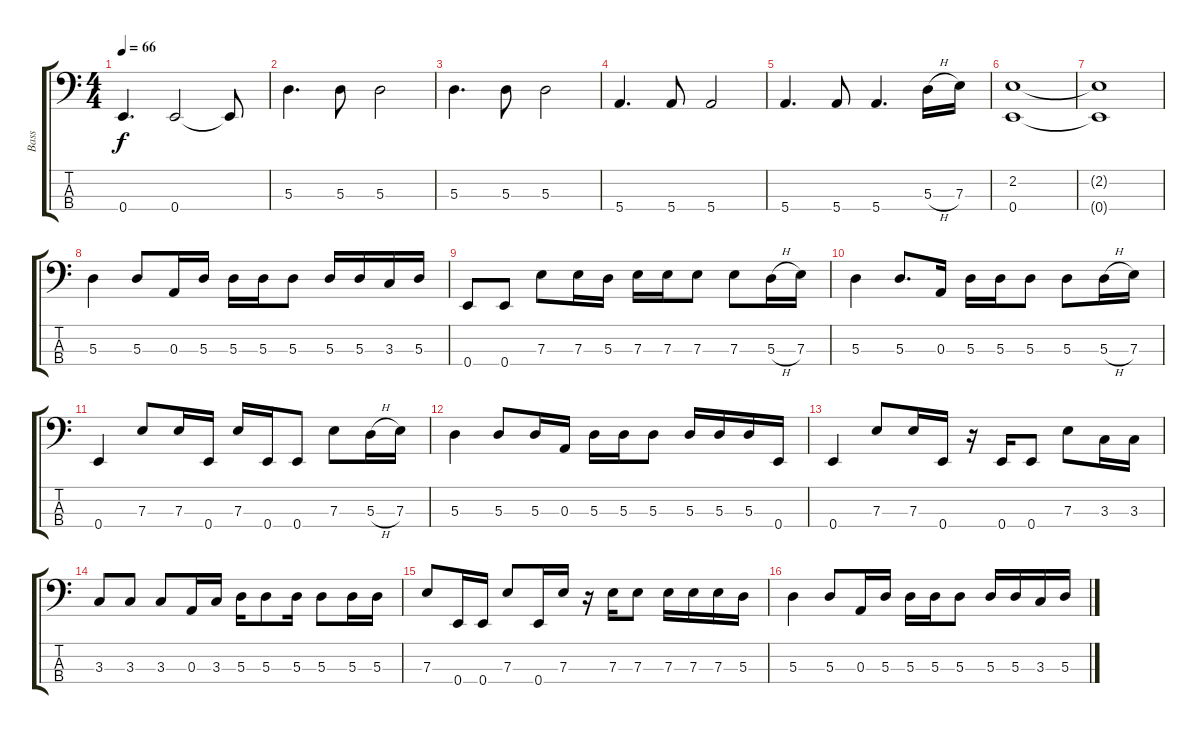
\track ("Bass" "Bass") {instrument electricbassfinger}
\staff {score tabs}
\tuning (G2 D2 A1 E1) {hide}
\ts (4 4)
\tempo 66
\clef f4
\ks c
0.4.4{d dy f} 0.4.2 0.4{t}.8 |
5.3.4{d} 5.3.8 5.3.2 |
5.3.4{d} 5.3.8 5.3.2 |
5.4.4{d} 5.4.8 5.4.2 |
5.4.4{d} 5.4.8 5.4.4{d} 5.3{h}.16 7.3.16 |
(2.2 0.4).1 |
(2.2{t} 0.4{t}).1 |
5.3.4 5.3.8 0.3.16 5.3.16 5.3.16 5.3.16 5.3.8 5.3.16 5.3.16 3.3.16 5.3.16 |
0.4.8 0.4.8 7.3.8 7.3.16 5.3.16 7.3.16 7.3.16 7.3.8 7.3.8 5.3{h}.16 7.3.16 |
5.3.4 5.3.8{d} 0.3.16 5.3.16 5.3.16 5.3.8 5.3.8 5.3{h}.16 7.3.16 |
0.4.4 7.3.8 7.3.16 0.4.16 7.3.16 0.4.16 0.4.8 7.3.8 5.3{h}.16 7.3.16 |
5.3.4 5.3.8 5.3.16 0.3.16 5.3.16 5.3.16 5.3.8 5.3.16 5.3.16 5.3.16 0.4.16 |
0.4.4 7.3.8 7.3.16 0.4.16 r.16 0.4.16 0.4.8 7.3.8 3.3.16 3.3.16 |
3.3.8 3.3.8 3.3.8 0.3.16 3.3.16 5.3.16 5.3.8 5.3.16 5.3.8 5.3.16 5.3.16 |
7.3.8 0.4.16 0.4.16 7.3.8 0.4.16 7.3.16 r.16 7.3.16 7.3.8 7.3.16 7.3.16 7.3.16 5.3.16 |
5.3.4 5.3.8 0.3.16 5.3.16 5.3.16 5.3.16 5.3.8 5.3.16 5.3.16 3.3.16 5.3.16
